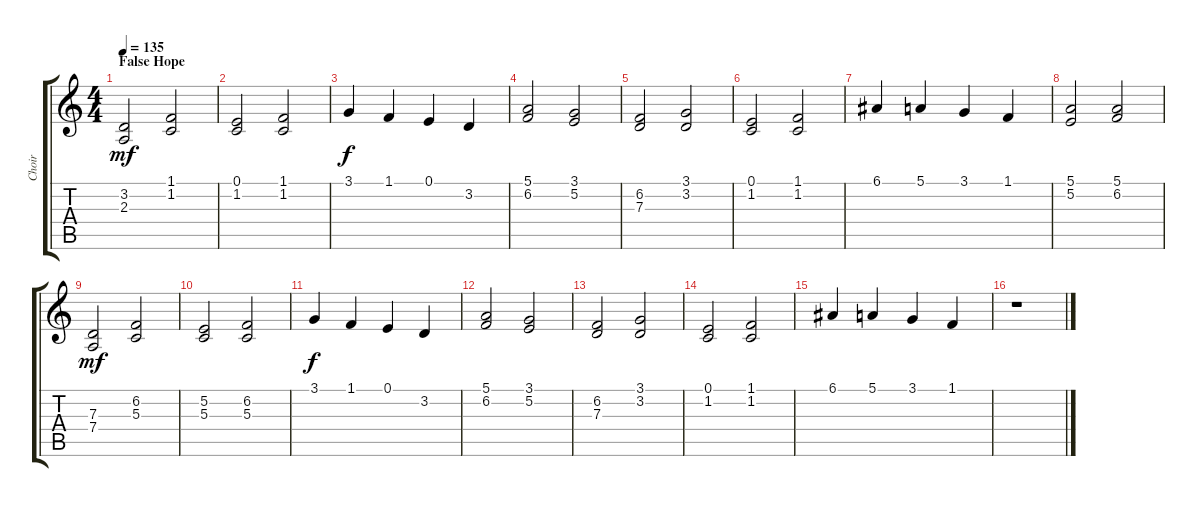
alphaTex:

\track ("Choir    " "Choir    ") {instrument choiraahs}
\staff {score tabs}
\tuning (E4 B3 G3 D3 A2 E2) {hide}
\ts (4 4)
\section ("" "False Hope")
\tempo 135
\clef g2
\ks c
(3.2 2.3).2{dy mf} (1.1 1.2).2 |
(0.1 1.2).2 (1.1 1.2).2 |
3.1.4{dy f} 1.1.4 0.1.4 3.2.4 |
(5.1 6.2).2 (3.1 5.2).2 |
(6.2 7.3).2 (3.1 3.2).2 |
(0.1 1.2).2 (1.1 1.2).2 |
6.1.4 5.1.4 3.1.4 1.1.4 |
(5.1 5.2).2 (5.1 6.2).2 |
(7.3 7.4).2{dy mf} (6.2 5.3).2 |
(5.2 5.3).2 (6.2 5.3).2 |
3.1.4{dy f} 1.1.4 0.1.4 3.2.4 |
(5.1 6.2).2 (3.1 5.2).2 |
(6.2 7.3).2 (3.1 3.2).2 |
(0.1 1.2).2 (1.1 1.2).2 |
6.1.4 5.1.4 3.1.4 1.1.4 |
r.1
